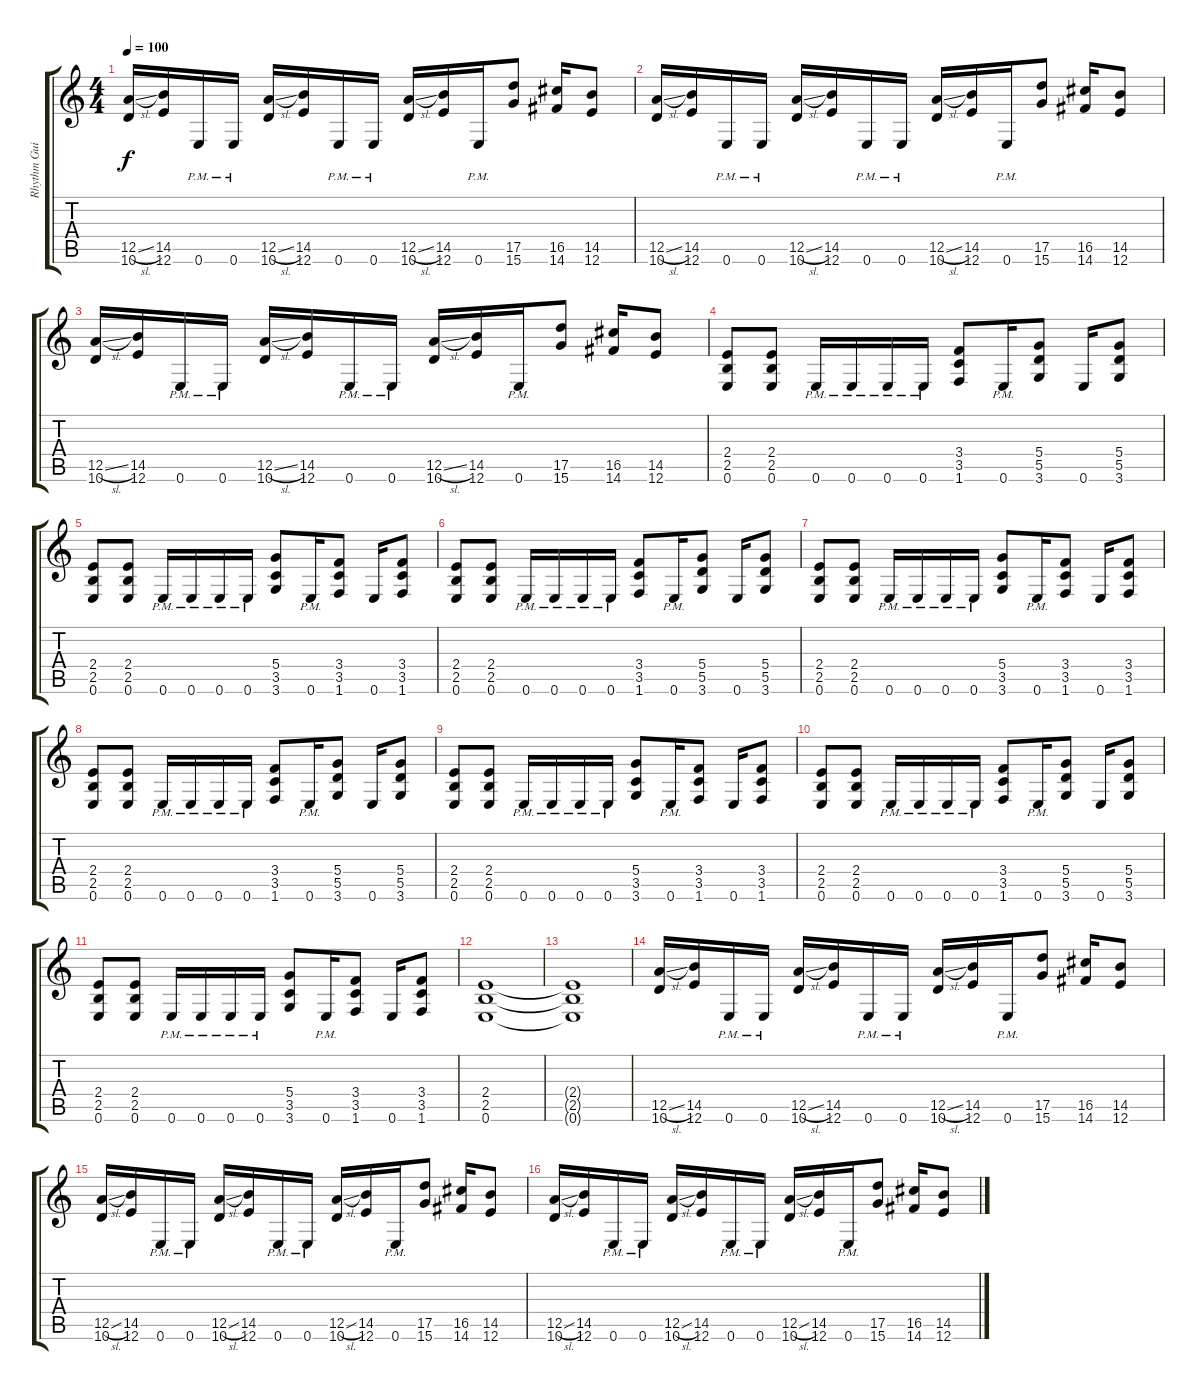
\track ("Rhythm Guitar" "Rhythm Gui") {instrument distortionguitar}
\staff {score tabs}
\tuning (E4 B3 G3 D3 A2 E2) {hide}
\ts (4 4)
\tempo 100
\clef g2
\ks c
(12.5{sl} 10.6).16{dy f} (14.5 12.6).16 0.6{pm}.16 0.6{pm}.16 (12.5{sl} 10.6).16 (14.5 12.6).16 0.6{pm}.16 0.6{pm}.16 (12.5{sl} 10.6).16 (14.5 12.6).16 0.6{pm}.16 (17.5 15.6).8 (16.5 14.6).16 (14.5 12.6).8 |
(12.5{sl} 10.6).16 (14.5 12.6).16 0.6{pm}.16 0.6{pm}.16 (12.5{sl} 10.6).16 (14.5 12.6).16 0.6{pm}.16 0.6{pm}.16 (12.5{sl} 10.6).16 (14.5 12.6).16 0.6{pm}.16 (17.5 15.6).8 (16.5 14.6).16 (14.5 12.6).8 |
(12.5{sl} 10.6).16 (14.5 12.6).16 0.6{pm}.16 0.6{pm}.16 (12.5{sl} 10.6).16 (14.5 12.6).16 0.6{pm}.16 0.6{pm}.16 (12.5{sl} 10.6).16 (14.5 12.6).16 0.6{pm}.16 (17.5 15.6).8 (16.5 14.6).16 (14.5 12.6).8 |
(2.4 2.5 0.6).8 (2.4 2.5 0.6).8 0.6{pm}.16 0.6{pm}.16 0.6{pm}.16 0.6{pm}.16 (3.4 3.5 1.6).8 0.6{pm}.16 (5.4 5.5 3.6).8 0.6.16 (5.4 5.5 3.6).8 |
(2.4 2.5 0.6).8 (2.4 2.5 0.6).8 0.6{pm}.16 0.6{pm}.16 0.6{pm}.16 0.6{pm}.16 (5.4 3.5 3.6).8 0.6{pm}.16 (3.4 3.5 1.6).8 0.6.16 (3.4 3.5 1.6).8 |
(2.4 2.5 0.6).8 (2.4 2.5 0.6).8 0.6{pm}.16 0.6{pm}.16 0.6{pm}.16 0.6{pm}.16 (3.4 3.5 1.6).8 0.6{pm}.16 (5.4 5.5 3.6).8 0.6.16 (5.4 5.5 3.6).8 |
(2.4 2.5 0.6).8 (2.4 2.5 0.6).8 0.6{pm}.16 0.6{pm}.16 0.6{pm}.16 0.6{pm}.16 (5.4 3.5 3.6).8 0.6{pm}.16 (3.4 3.5 1.6).8 0.6.16 (3.4 3.5 1.6).8 |
(2.4 2.5 0.6).8 (2.4 2.5 0.6).8 0.6{pm}.16 0.6{pm}.16 0.6{pm}.16 0.6{pm}.16 (3.4 3.5 1.6).8 0.6{pm}.16 (5.4 5.5 3.6).8 0.6.16 (5.4 5.5 3.6).8 |
(2.4 2.5 0.6).8 (2.4 2.5 0.6).8 0.6{pm}.16 0.6{pm}.16 0.6{pm}.16 0.6{pm}.16 (5.4 3.5 3.6).8 0.6{pm}.16 (3.4 3.5 1.6).8 0.6.16 (3.4 3.5 1.6).8 |
(2.4 2.5 0.6).8 (2.4 2.5 0.6).8 0.6{pm}.16 0.6{pm}.16 0.6{pm}.16 0.6{pm}.16 (3.4 3.5 1.6).8 0.6{pm}.16 (5.4 5.5 3.6).8 0.6.16 (5.4 5.5 3.6).8 |
(2.4 2.5 0.6).8 (2.4 2.5 0.6).8 0.6{pm}.16 0.6{pm}.16 0.6{pm}.16 0.6{pm}.16 (5.4 3.5 3.6).8 0.6{pm}.16 (3.4 3.5 1.6).8 0.6.16 (3.4 3.5 1.6).8 |
(2.4 2.5 0.6).1 |
(2.4{t} 2.5{t} 0.6{t}).1 |
(12.5{sl} 10.6).16 (14.5 12.6).16 0.6{pm}.16 0.6{pm}.16 (12.5{sl} 10.6).16 (14.5 12.6).16 0.6{pm}.16 0.6{pm}.16 (12.5{sl} 10.6).16 (14.5 12.6).16 0.6{pm}.16 (17.5 15.6).8 (16.5 14.6).16 (14.5 12.6).8 |
(12.5{sl} 10.6).16 (14.5 12.6).16 0.6{pm}.16 0.6{pm}.16 (12.5{sl} 10.6).16 (14.5 12.6).16 0.6{pm}.16 0.6{pm}.16 (12.5{sl} 10.6).16 (14.5 12.6).16 0.6{pm}.16 (17.5 15.6).8 (16.5 14.6).16 (14.5 12.6).8 |
(12.5{sl} 10.6).16 (14.5 12.6).16 0.6{pm}.16 0.6{pm}.16 (12.5{sl} 10.6).16 (14.5 12.6).16 0.6{pm}.16 0.6{pm}.16 (12.5{sl} 10.6).16 (14.5 12.6).16 0.6{pm}.16 (17.5 15.6).8 (16.5 14.6).16 (14.5 12.6).8
